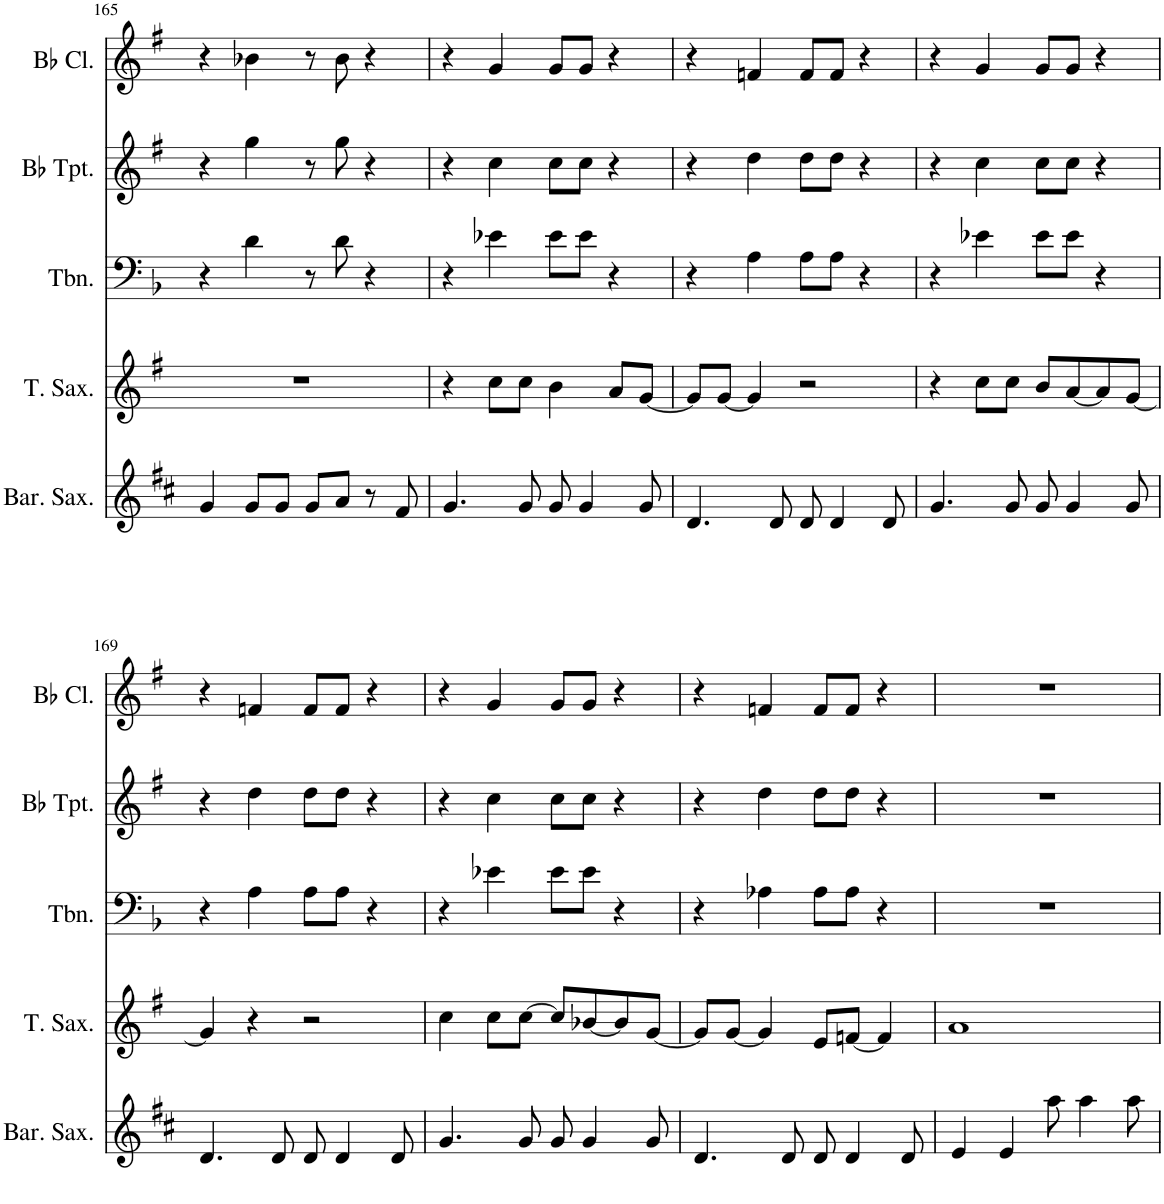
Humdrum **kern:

**kern	**kern	**kern	**kern	**kern
*part5	*part4	*part3	*part2	*part1
*staff5	*staff4	*staff3	*staff2	*staff1
*I"Baritone Saxophone	*I"Tenor Saxophone	*I"Trombone	*I"Bb Trumpet	*I"Bb Clarinet
*I'Bar. Sax.	*I'T. Sax.	*I'Tbn.	*I'Bb Tpt.	*I'Bb Cl.
!!LO:PB:g=z
*clefG2	*clefG2	*clefF4	*clefG2	*clefG2
*ITrd12c21	*ITrd8c14	*	*ITrd1c2	*ITrd1c2
*k[f#c#]	*k[f#]	*k[b-]	*k[f#]	*k[f#]
*M4/4	*M4/4	*M4/4	*M4/4	*M4/4
=165	=165	=165	=165	=165
4g/	1r	4r	4r	4r
8g/L	.	4d\	4gg\	4b-X\
8g/J	.	.	.	.
8g/L	.	8r	8r	8r
8a/J	.	8d\	8gg\	8b-\
8r	.	4r	4r	4r
8f#/	.	.	.	.
=166	=166	=166	=166	=166
4.g/	4r	4r	4r	4r
.	8cc\L	4e-X\	4cc\	4g/
8g/	8cc\J	.	.	.
8g/	4b\	8e-\L	8cc\L	8g/L
4g/	.	8e-\J	8cc\J	8g/J
.	8a/L	4r	4r	4r
8g/	[8g/J	.	.	.
=167	=167	=167	=167	=167
4.d/	8g/L]	4r	4r	4r
.	[8g/J	.	.	.
.	4g/]	4A\	4dd\	4fn/
8d/	.	.	.	.
8d/	2r	8A\L	8dd\L	8f/L
4d/	.	8A\J	8dd\J	8f/J
.	.	4r	4r	4r
8d/	.	.	.	.
=168	=168	=168	=168	=168
4.g/	4r	4r	4r	4r
.	8cc\L	4e-X\	4cc\	4g/
8g/	8cc\J	.	.	.
8g/	8b/L	8e-\L	8cc\L	8g/L
4g/	[8a/	8e-\J	8cc\J	8g/J
.	8a/]	4r	4r	4r
8g/	[8g/J	.	.	.
!!LO:LB:g=z
=169	=169	=169	=169	=169
4.d/	4g/]	4r	4r	4r
.	4r	4A\	4dd\	4fn/
8d/	.	.	.	.
8d/	2r	8A\L	8dd\L	8f/L
4d/	.	8A\J	8dd\J	8f/J
.	.	4r	4r	4r
8d/	.	.	.	.
=170	=170	=170	=170	=170
4.g/	4cc\	4r	4r	4r
.	8cc\L	4e-X\	4cc\	4g/
8g/	[8cc\J	.	.	.
8g/	8cc/L]	8e-\L	8cc\L	8g/L
4g/	[8b-X/	8e-\J	8cc\J	8g/J
.	8b-/]	4r	4r	4r
8g/	[8g/J	.	.	.
=171	=171	=171	=171	=171
4.d/	8g/L]	4r	4r	4r
.	[8g/J	.	.	.
.	4g/]	4A-X\	4dd\	4fn/
8d/	.	.	.	.
8d/	8e/L	8A-\L	8dd\L	8f/L
4d/	[8fn/J	8A-\J	8dd\J	8f/J
.	4f/]	4r	4r	4r
8d/	.	.	.	.
=172	=172	=172	=172	=172
4e/	1a	1r	1r	1r
4e/	.	.	.	.
8aa\	.	.	.	.
4aa\	.	.	.	.
8aa\	.	.	.	.
=	=	=	=	=
*-	*-	*-	*-	*-
